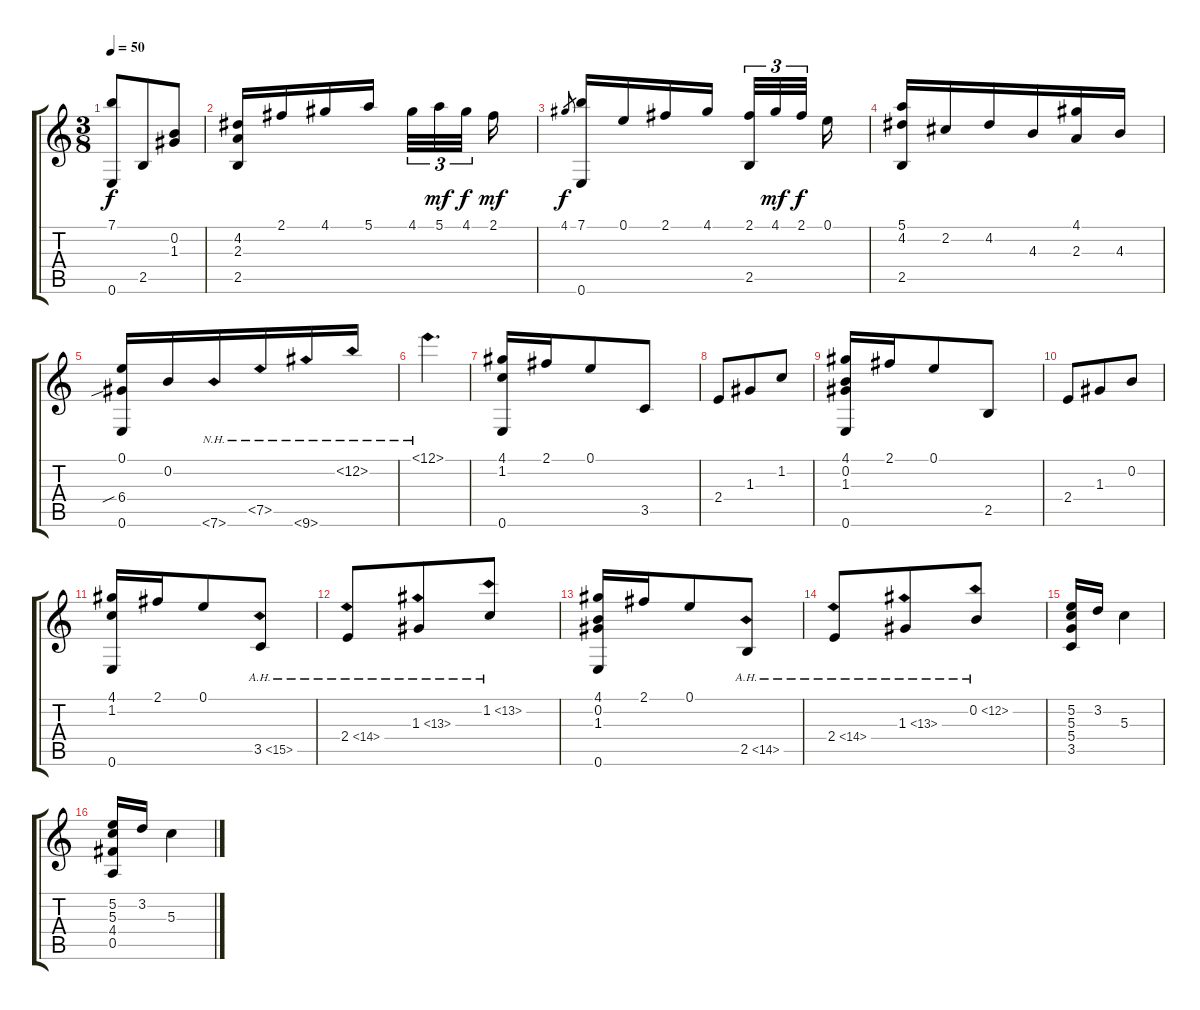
\track "" {instrument acousticguitarnylon}
\staff {score tabs}
\tuning (E4 B3 G3 D3 A2 E2) {hide}
\ts (3 8)
\tempo 50
\clef g2
\ks c
(7.1 0.6).8{dy f} 2.5.8 (0.2 1.3).8 |
(4.2 2.3 2.5).16 2.1.16 4.1.16 5.1.16 4.1.32{tu (3 2)} 5.1.32{tu (3 2) dy mf} 4.1.32{tu (3 2) dy f beam splitsecondary} 2.1.16{dy mf} |
4.1.8{gr dy f} (7.1 0.6).16 0.1.16 2.1.16 4.1.16 (2.1 2.5).32{tu (3 2)} 4.1.32{tu (3 2) dy mf} 2.1.32{tu (3 2) dy f beam splitsecondary} 0.1.16 |
(5.1 4.2 2.5).16 2.2.16 4.2.16 4.3.16 (4.1 2.3).16 4.3.16 |
(0.1 6.4{sib} 0.6).16 0.2.16 7.6{nh}.16 7.5{nh}.16 9.6{nh}.16 12.2{nh}.16 |
12.1{nh}.4{d} |
(4.1 1.2 0.6).16 2.1.16 0.1.8 3.5.8 |
2.4.8 1.3.8 1.2.8 |
(4.1 0.2 1.3 0.6).16 2.1.16 0.1.8 2.5.8 |
2.4.8 1.3.8 0.2.8 |
(4.1 1.2 0.6).16 2.1.16 0.1.8 3.5{ah 12}.8 |
2.4{ah 12}.8 1.3{ah 12}.8 1.2{ah 12}.8 |
(4.1 0.2 1.3 0.6).16 2.1.16 0.1.8 2.5{ah 12}.8 |
2.4{ah 12}.8 1.3{ah 12}.8 0.2{ah 12}.8 |
(5.2 5.3 5.4 3.5).16 3.2.16 5.3.4 |
(5.2 5.3 4.4 0.5).16 3.2.16 5.3.4
